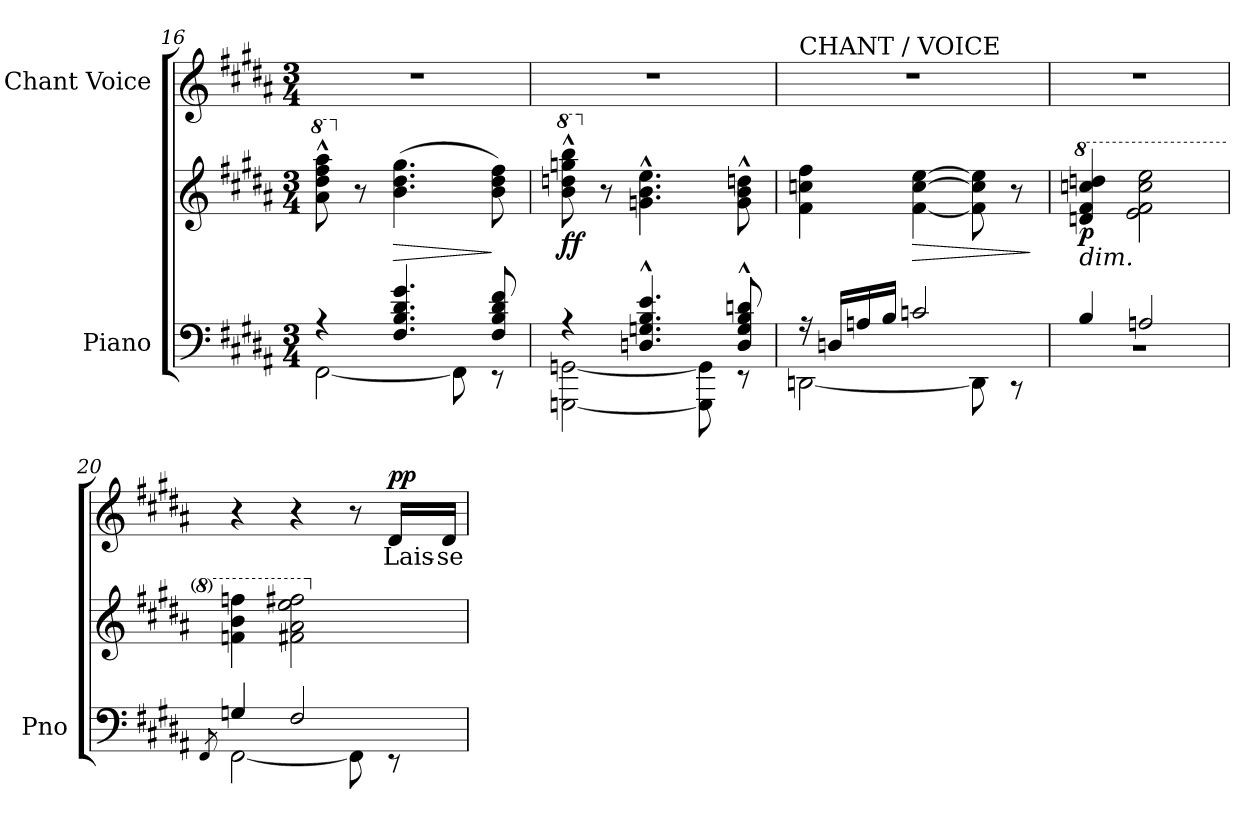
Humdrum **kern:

**kern	**kern	**dynam	**kern	**text	**dynam
*part2	*part2	*part2	*part1	*part1	*part1
*staff3	*staff2	*staff2/3	*staff1	*staff1	*staff1
*I"Piano	*	*	*I"Chant Voice	*	*
*I'Pno	*	*	*	*	*
*clefF4	*clefG2	*	*clefG2	*	*
*k[f#c#g#d#a#]	*k[f#c#g#d#a#]	*	*k[f#c#g#d#a#]	*	*
*M3/4	*M3/4	*	*M3/4	*	*
=16	=16	=16	=16	=16	=16
*^	*	*	*	*	*
*	*	*8va	*	*	*	*
!	!	!	!LO:DY:b	!	!	!
!	!	!	!LO:DY:n=1:b	!	!	!
4r	[2FF#\	8aa#\^^ 8ddd#\^^ 8fff#\^^ 8aaa#\^^	other-dynamics f	2.r	.	.
*	*	*X8va	*	*	*	*
.	.	8r	.	.	.	.
!	!	!	!LO:HP:b	!	!	!
4.F#/ 4.B/ 4.d#/ 4.g#/	.	(4.b\ 4.dd#\ 4.gg#\	>	.	.	.
.	8FF#\]	.	.	.	.	.
8F#/ 8B/ 8d#/ 8f#/	8r	8b\ 8dd#\ 8ff#\)	]	.	.	.
=17	=17	=17	=17	=17	=17	=17
*	*	*8va	*	*	*	*
!	!	!	!LO:DY:b	!	!	!
4r	[2GGGn\ [2GGn\	8bb\^^ 8dddn\^^ 8gggn\^^ 8bbb\^^	ff	2.r	.	.
*	*	*X8va	*	*	*	*
.	.	8r	.	.	.	.
4.Dn/^^ 4.Gn/^^ 4.B/^^ 4.e/^^	.	4.gn\^^ 4.b\^^ 4.ee\^^	.	.	.	.
.	8GGG\] 8GG\]	.	.	.	.	.
8D/^^ 8G/^^ 8B/^^ 8dn/^^	8r	8g\^^ 8b\^^ 8ddn\^^	.	.	.	.
=18	=18	=18	=18	=18	=18	=18
!	!	!	!	!LO:TX:a:t=CHANT / VOICE	!	!
16r	[2DDn\	4f#\ 4ccn\ 4ff#\	.	2.r	.	.
16Dn/LL	.	.	.	.	.	.
16An/	.	.	.	.	.	.
16B/JJ	.	.	.	.	.	.
!	!	!	!LO:HP:b	!	!	!
2cn/	.	[4f#\ [<4cc\ [4ee\	>	.	.	.
.	8DD\]	8f#\] 8cc\] 8ee\]	.	.	.	.
.	8r	8r	.	.	.	.
*v	*v	*	*	*	*	*
.	.	]	.	.	.
=19	=19	=19	=19	=19	=19
*^	*	*	*	*	*
*	*	*8va	*	*	*	*
!	!	!LO:TX:b:i:t=dim.	!	!	!	!
!	!	!	!LO:DY:b	!	!	!
4B/	2.r	4ddn/ 4ff#/ 4cccn/ 4dddn/	p	2.r	.	.
2An/	.	2ee\ 2ff#\ 2ccc\ 2eee\	.	.	.	.
=20	=20	=20	=20	=20	=20	=20
.	8qFF#/	.	.	.	.	.
4Gn/	[2FF#\	4ffn\ 4bb\ 4fffn\	.	4r	.	.
2F#/	.	2ff#X\ 2aa#\ 2eee\ 2fff#X\	.	4r	.	.
.	8FF#\]	.	.	8r	.	.
!	!	!	!	!	!	!LO:DY:a
.	8r	.	.	16d#/LL	Lais-	pp
.	.	.	.	16d#/JJ	-se-	.
*v	*v	*	*	*	*	*
*	*X8va	*	*	*	*
=	=	=	=	=	=
*-	*-	*-	*-	*-	*-
